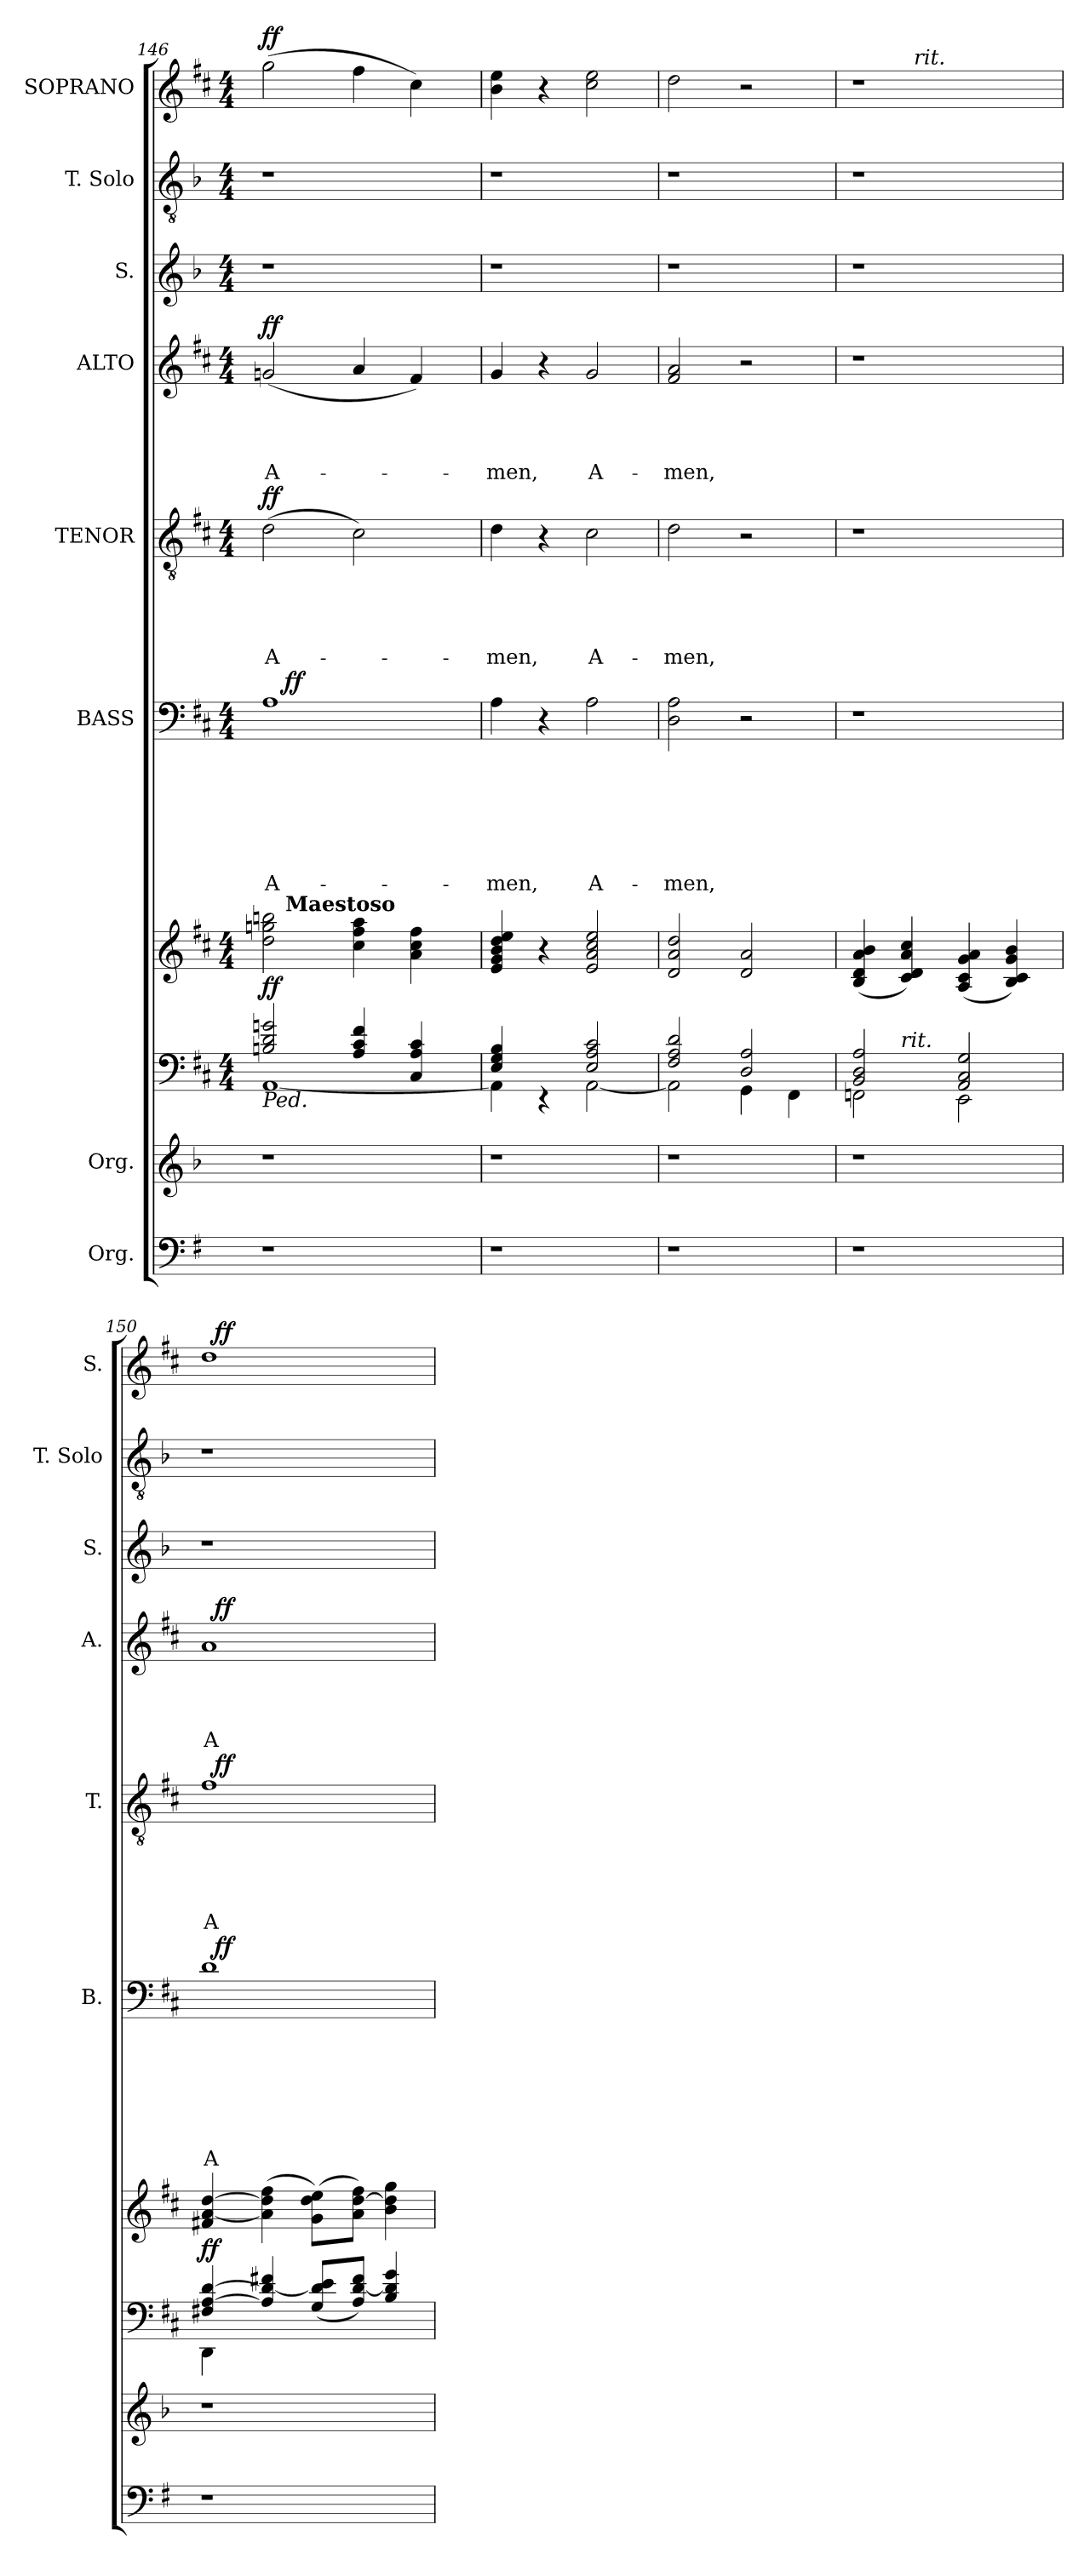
**kern	**kern	**kern	**dynam	**kern	**dynam	**kern	**text	**text	**text	**text	**text	**text	**text	**dynam	**kern	**text	**text	**text	**text	**text	**dynam	**kern	**text	**text	**text	**text	**dynam	**kern	**kern	**kern	**dynam
*part10	*part9	*part8	*part8	*part7	*part7	*part6	*part6	*part6	*part6	*part6	*part6	*part6	*part6	*part6	*part5	*part5	*part5	*part5	*part5	*part5	*part5	*part4	*part4	*part4	*part4	*part4	*part4	*part3	*part2	*part1	*part1
*staff10	*staff9	*staff8	*staff8	*staff7	*staff7	*staff6	*staff6	*staff6	*staff6	*staff6	*staff6	*staff6	*staff6	*staff6	*staff5	*staff5	*staff5	*staff5	*staff5	*staff5	*staff5	*staff4	*staff4	*staff4	*staff4	*staff4	*staff4	*staff3	*staff2	*staff1	*staff1
*I"Org.	*I"Org.	*	*	*	*	*I"BASS	*	*	*	*	*	*	*	*	*I"TENOR	*	*	*	*	*	*	*I"ALTO	*	*	*	*	*	*I"S.	*I"T. Solo	*I"SOPRANO	*
*	*	*	*	*	*	*I'B.	*	*	*	*	*	*	*	*	*I'T.	*	*	*	*	*	*	*I'A.	*	*	*	*	*	*I'S.	*I'T. Solo	*I'S.	*
*clefF4	*clefG2	*clefF4	*	*clefG2	*	*clefF4	*	*	*	*	*	*	*	*	*clefGv2	*	*	*	*	*	*	*clefG2	*	*	*	*	*	*clefG2	*clefGv2	*clefG2	*
*ITrd-3c-5	*	*	*	*	*	*	*	*	*	*	*	*	*	*	*	*	*	*	*	*	*	*	*	*	*	*	*	*	*	*	*
*k[]	*k[b-]	*k[f#c#]	*	*k[f#c#]	*	*k[f#c#]	*	*	*	*	*	*	*	*	*k[f#c#]	*	*	*	*	*	*	*k[f#c#]	*	*	*	*	*	*k[b-]	*k[b-]	*k[f#c#]	*
*C:	*F:	*D:	*	*D:	*	*D:	*	*	*	*	*	*	*	*	*D:	*	*	*	*	*	*	*D:	*	*	*	*	*	*F:	*F:	*D:	*
*	*	*M4/4	*	*M4/4	*	*M4/4	*	*	*	*	*	*	*	*	*M4/4	*	*	*	*	*	*	*M4/4	*	*	*	*	*	*M4/4	*M4/4	*M4/4	*
=146	=146	=146	=146	=146	=146	=146	=146	=146	=146	=146	=146	=146	=146	=146	=146	=146	=146	=146	=146	=146	=146	=146	=146	=146	=146	=146	=146	=146	=146	=146	=146
*	*	*^	*	*	*	*	*	*	*	*	*	*	*	*	*	*	*	*	*	*	*	*	*	*	*	*	*	*	*	*	*
!	!	!LO:TX:b:i:t=Ped.	!	!	!	!	!	!	!	!	!	!	!	!	!	!	!	!	!	!	!	!	!	!	!	!	!	!	!	!	!	!
!	!	!	!	!	!	!LO:DY:b	!	!	!	!	!	!	!	!LO:LY:b	!	!	!	!	!	!	!LO:LY:b	!LO:DY:a	!	!	!	!	!LO:LY:b	!LO:DY:a	!	!	!	!LO:DY:a
*	*	*	*	*	*^	*	*^	*	*	*	*	*	*	*	*	*	*	*	*	*	*	*	*	*	*	*	*	*	*	*	*	*
1r	1r	2Bn/ 2d/ 2gn/	[<1AA	.	2dd\ 2ggn\ 2bbn\	24ryy	ff	1A	24ryy	.	.	.	.	.	.	A-	.	(>2d\	.	.	.	.	A-	ff	(<2gn/	.	.	.	A-	ff	1r	1r	(>2gg\	ff
.	.	.	.	.	.	96ryy	.	.	96ryy	.	.	.	.	.	.	.	.	.	.	.	.	.	.	.	.	.	.	.	.	.	.	.	.	.
!	!	!	!	!	!	!LO:TX:a:B:t=Maestoso	!	!	!	!	!	!	!	!	!	!	!	!	!	!	!	!	!	!	!	!	!	!	!	!	!	!	!	!
!	!	!	!	!	!	!	!	!	!	!	!	!	!	!	!	!	!LO:DY:a	!	!	!	!	!	!	!	!	!	!	!	!	!	!	!	!	!
.	.	.	.	.	.	3%2ryy	.	.	3%2ryy	.	.	.	.	.	.	.	ff	.	.	.	.	.	.	.	.	.	.	.	.	.	.	.	.	.
.	.	4A/ 4c#/ 4f#/	.	.	4cc#\ 4ff#\ 4aa\	.	.	.	.	.	.	.	.	.	.	.	.	2c#\)	.	.	.	.	.	.	4a/	.	.	.	.	.	.	.	4ff#\	.
.	.	.	.	.	.	6ryy	.	.	6ryy	.	.	.	.	.	.	.	.	.	.	.	.	.	.	.	.	.	.	.	.	.	.	.	.	.
.	.	4C#/ 4A/ 4c#/	.	.	4a\ 4cc#\ 4ff#\	.	.	.	.	.	.	.	.	.	.	.	.	.	.	.	.	.	.	.	4f#/)	.	.	.	.	.	.	.	4cc#\)	.
.	.	.	.	.	.	12ryy	.	.	12ryy	.	.	.	.	.	.	.	.	.	.	.	.	.	.	.	.	.	.	.	.	.	.	.	.	.
.	.	.	.	.	.	48.ryy	.	.	48.ryy	.	.	.	.	.	.	.	.	.	.	.	.	.	.	.	.	.	.	.	.	.	.	.	.	.
=147	=147	=147	=147	=147	=147	=147	=147	=147	=147	=147	=147	=147	=147	=147	=147	=147	=147	=147	=147	=147	=147	=147	=147	=147	=147	=147	=147	=147	=147	=147	=147	=147	=147	=147
!	!	!	!	!	!	!	!	!	!	!	!	!	!	!	!	!LO:LY:b	!	!	!	!	!	!	!LO:LY:b	!	!	!	!	!	!LO:LY:b	!	!	!	!	!
*	*	*	*	*	*v	*v	*	*	*	*	*	*	*	*	*	*	*	*	*	*	*	*	*	*	*	*	*	*	*	*	*	*	*	*
*	*	*	*	*	*	*	*v	*v	*	*	*	*	*	*	*	*	*	*	*	*	*	*	*	*	*	*	*	*	*	*	*	*	*
1r	1r	4E/ 4G/ 4B/	4AA\]	.	4e/ 4g/ 4b/ 4dd/ 4ee/	.	4A\	.	.	.	.	.	.	-men,	.	4d\	.	.	.	.	-men,	.	4g/	.	.	.	-men,	.	1r	1r	4b\ 4ee\	.
.	.	4rEE	4ryy	.	4r	.	4r	.	.	.	.	.	.	.	.	4r	.	.	.	.	.	.	4r	.	.	.	.	.	.	.	4r	.
!	!	!	!	!	!	!	!	!	!	!	!	!	!	!LO:LY:b	!	!	!	!	!	!	!LO:LY:b	!	!	!	!	!	!LO:LY:b	!	!	!	!	!
.	.	2E/ 2A/ 2c#/	[<2AA\	.	2e/ 2a/ 2cc#/ 2ee/	.	2A\	.	.	.	.	.	.	A-	.	2c#\	.	.	.	.	A-	.	2g/	.	.	.	A-	.	.	.	2cc#\ 2ee\	.
!!LO:LB:g=z
=148	=148	=148	=148	=148	=148	=148	=148	=148	=148	=148	=148	=148	=148	=148	=148	=148	=148	=148	=148	=148	=148	=148	=148	=148	=148	=148	=148	=148	=148	=148	=148	=148
!	!	!	!	!	!	!	!	!	!	!	!	!	!	!LO:LY:b	!	!	!	!	!	!	!LO:LY:b	!	!	!	!	!	!LO:LY:b	!	!	!	!	!
1r	1r	2F#/ 2A/ 2d/	2AA\]	.	2d/ 2a/ 2dd/	.	2D\ 2A\	.	.	.	.	.	.	-men,	.	2d\	.	.	.	.	-men,	.	2f#/ 2a/	.	.	.	-men,	.	1r	1r	2dd\	.
.	.	2D/ 2A/	4GG\	.	2d/ 2a/	.	2r	.	.	.	.	.	.	.	.	2r	.	.	.	.	.	.	2r	.	.	.	.	.	.	.	2r	.
.	.	.	4FF#\	.	.	.	.	.	.	.	.	.	.	.	.	.	.	.	.	.	.	.	.	.	.	.	.	.	.	.	.	.
=149	=149	=149	=149	=149	=149	=149	=149	=149	=149	=149	=149	=149	=149	=149	=149	=149	=149	=149	=149	=149	=149	=149	=149	=149	=149	=149	=149	=149	=149	=149	=149	=149
*	*	*	*^	*	*	*	*	*	*	*	*	*	*	*	*	*	*	*	*	*	*	*	*	*	*	*	*	*	*	*	*^	*
1r	1r	2BB/ 2D/ 2A/	2FFn\	4ryy	.	(<4B/ 4d/ 4a/ 4b/	.	1r	.	.	.	.	.	.	.	.	1r	.	.	.	.	.	.	1r	.	.	.	.	.	1r	1r	1r	4ryy	.
!	!	!	!	!LO:TX:a:i:t=rit.	!	!	!	!	!	!	!	!	!	!	!	!	!	!	!	!	!	!	!	!	!	!	!	!	!	!	!	!	!	!
.	.	.	.	2.ryy	.	4c#/ 4d/ 4a/ 4cc#/)	.	.	.	.	.	.	.	.	.	.	.	.	.	.	.	.	.	.	.	.	.	.	.	.	.	.	32ryy	.
!	!	!	!	!	!	!	!	!	!	!	!	!	!	!	!	!	!	!	!	!	!	!	!	!	!	!	!	!	!	!	!	!	!LO:TX:a:i:t=rit.	!
.	.	.	.	.	.	.	.	.	.	.	.	.	.	.	.	.	.	.	.	.	.	.	.	.	.	.	.	.	.	.	.	.	2ryy	.
.	.	2AA/ 2C#/ 2G/	2EE\	.	.	(<4A/ 4c#/ 4g/ 4a/	.	.	.	.	.	.	.	.	.	.	.	.	.	.	.	.	.	.	.	.	.	.	.	.	.	.	.	.
.	.	.	.	.	.	4B/ 4c#/ 4g/ 4b/)	.	.	.	.	.	.	.	.	.	.	.	.	.	.	.	.	.	.	.	.	.	.	.	.	.	.	.	.
.	.	.	.	.	.	.	.	.	.	.	.	.	.	.	.	.	.	.	.	.	.	.	.	.	.	.	.	.	.	.	.	.	8..ryy	.
=150	=150	=150	=150	=150	=150	=150	=150	=150	=150	=150	=150	=150	=150	=150	=150	=150	=150	=150	=150	=150	=150	=150	=150	=150	=150	=150	=150	=150	=150	=150	=150	=150	=150	=150
!	!	!	!	!	!LO:DY:a	!	!	!	!	!	!	!	!	!	!LO:LY:b	!	!	!	!	!	!	!LO:LY:b	!	!	!	!	!	!LO:LY:b	!	!	!	!	!	!
*	*	*	*v	*v	*	*	*	*^	*	*	*	*	*	*	*	*	*^	*	*	*	*	*	*	*^	*	*	*	*	*	*	*	*	*	*
1r	1r	4F#X/ [>4A/ [>4d/	4DD\	ff	4f#X/ [<4a/ [>4dd/	.	1d	32ryy	.	.	.	.	.	.	A-	.	1f#	32ryy	.	.	.	.	A-	.	1a	32ryy	.	.	.	A-	.	1r	1r	1dd	32ryy	.
!	!	!	!	!	!	!	!	!	!	!	!	!	!	!	!	!LO:DY:a	!	!	!	!	!	!	!	!LO:DY:a	!	!	!	!	!	!	!LO:DY:a	!	!	!	!	!LO:DY:a
.	.	.	.	.	.	.	.	2ryy	.	.	.	.	.	.	.	ff	.	2ryy	.	.	.	.	.	ff	.	2ryy	.	.	.	.	ff	.	.	.	2ryy	ff
.	.	4A/] 4d/_ 4f#X/	2.ryy	.	(>4a\] 4dd\] 4ff#\	.	.	.	.	.	.	.	.	.	.	.	.	.	.	.	.	.	.	.	.	.	.	.	.	.	.	.	.	.	.	.
.	.	(<8G/ 8d/] 8e/L	.	.	(<8g\ 8dd\ 8ee\L)	.	.	.	.	.	.	.	.	.	.	.	.	.	.	.	.	.	.	.	.	.	.	.	.	.	.	.	.	.	.	.
.	.	.	.	.	.	.	.	4...ryy	.	.	.	.	.	.	.	.	.	4...ryy	.	.	.	.	.	.	.	4...ryy	.	.	.	.	.	.	.	.	4...ryy	.
.	.	8A/ [>8d/ 8f#/J)	.	.	8a\ [>8dd\ 8ff#\J)	.	.	.	.	.	.	.	.	.	.	.	.	.	.	.	.	.	.	.	.	.	.	.	.	.	.	.	.	.	.	.
.	.	4B/ 4d/] 4g/	.	.	4b\ 4dd\] 4gg\	.	.	.	.	.	.	.	.	.	.	.	.	.	.	.	.	.	.	.	.	.	.	.	.	.	.	.	.	.	.	.
*	*	*	*	*	*	*	*v	*v	*	*	*	*	*	*	*	*	*	*	*	*	*	*	*	*	*v	*v	*	*	*	*	*	*	*	*v	*v	*
*	*	*v	*v	*	*	*	*	*	*	*	*	*	*	*	*	*v	*v	*	*	*	*	*	*	*	*	*	*	*	*	*	*	*	*
=	=	=	=	=	=	=	=	=	=	=	=	=	=	=	=	=	=	=	=	=	=	=	=	=	=	=	=	=	=	=	=
*-	*-	*-	*-	*-	*-	*-	*-	*-	*-	*-	*-	*-	*-	*-	*-	*-	*-	*-	*-	*-	*-	*-	*-	*-	*-	*-	*-	*-	*-	*-	*-
